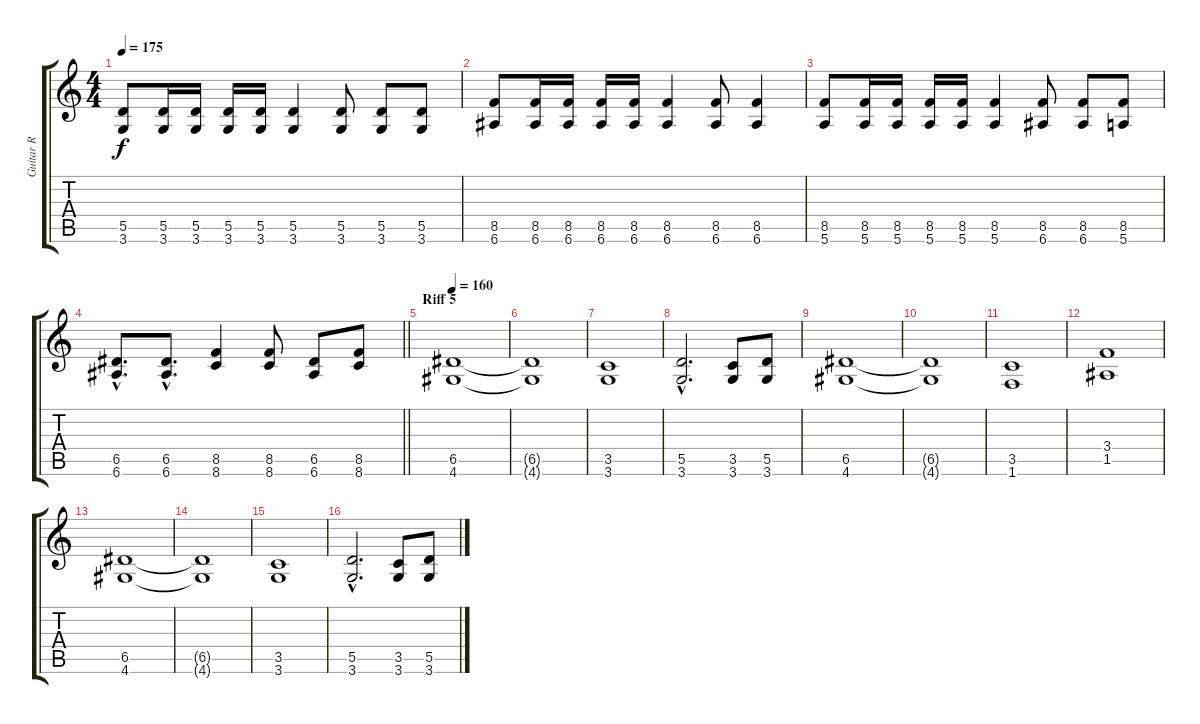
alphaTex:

\track ("Guitar R" "Guitar R") {instrument distortionguitar}
\staff {score tabs}
\tuning (E4 B3 G3 D3 A2 E2) {hide}
\ts (4 4)
\tempo 175
\clef g2
\ks c
(5.5 3.6).8{dy f} (5.5 3.6).16 (5.5 3.6).16 (5.5 3.6).16 (5.5 3.6).16 (5.5 3.6).4 (5.5 3.6).8 (5.5 3.6).8 (5.5 3.6).8 |
(8.5 6.6).8 (8.5 6.6).16 (8.5 6.6).16 (8.5 6.6).16 (8.5 6.6).16 (8.5 6.6).4 (8.5 6.6).8 (8.5 6.6).4 |
(8.5 5.6).8 (8.5 5.6).16 (8.5 5.6).16 (8.5 5.6).16 (8.5 5.6).16 (8.5 5.6).4 (8.5 6.6).8 (8.5 6.6).8 (8.5 5.6).8 |
\barLineRight lightlight
(6.5{hac} 6.6{hac}).8{d} (6.5{hac} 6.6{hac}).8{d} (8.5 8.6).4 (8.5 8.6).8 (6.5 6.6).8 (8.5 8.6).8 |
\section ("" "Riff 5")
\tempo 160
(6.5 4.6).1 |
(6.5{t} 4.6{t}).1 |
(3.5 3.6).1 |
(5.5{hac} 3.6{hac}).2{d} (3.5 3.6).8 (5.5 3.6).8 |
(6.5 4.6).1 |
(6.5{t} 4.6{t}).1 |
(3.5 1.6).1 |
(3.4 1.5).1 |
(6.5 4.6).1 |
(6.5{t} 4.6{t}).1 |
(3.5 3.6).1 |
(5.5{hac} 3.6{hac}).2{d} (3.5 3.6).8 (5.5 3.6).8
